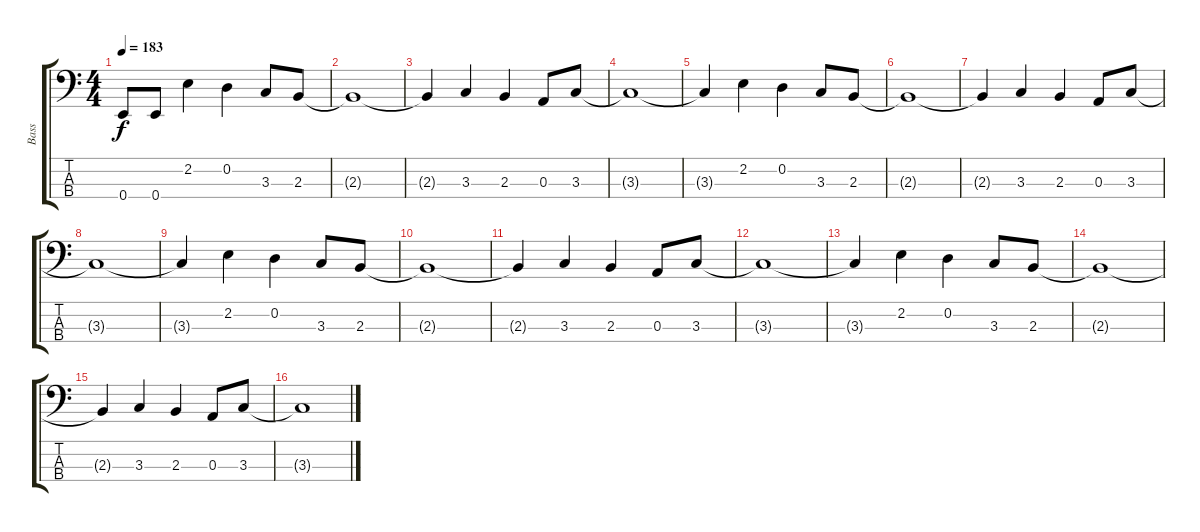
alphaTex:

\track ("Bass" "Bass") {instrument electricbasspick}
\staff {score tabs}
\tuning (G2 D2 A1 E1) {hide}
\ts (4 4)
\tempo 183
\clef f4
\ks c
0.4.8{dy f} 0.4.8 2.2.4 0.2.4 3.3.8 2.3.8 |
2.3{t}.1 |
2.3{t}.4 3.3.4 2.3.4 0.3.8 3.3.8 |
3.3{t}.1 |
3.3{t}.4 2.2.4 0.2.4 3.3.8 2.3.8 |
2.3{t}.1 |
2.3{t}.4 3.3.4 2.3.4 0.3.8 3.3.8 |
3.3{t}.1 |
3.3{t}.4 2.2.4 0.2.4 3.3.8 2.3.8 |
2.3{t}.1 |
2.3{t}.4 3.3.4 2.3.4 0.3.8 3.3.8 |
3.3{t}.1 |
3.3{t}.4 2.2.4 0.2.4 3.3.8 2.3.8 |
2.3{t}.1 |
2.3{t}.4 3.3.4 2.3.4 0.3.8 3.3.8 |
3.3{t}.1
